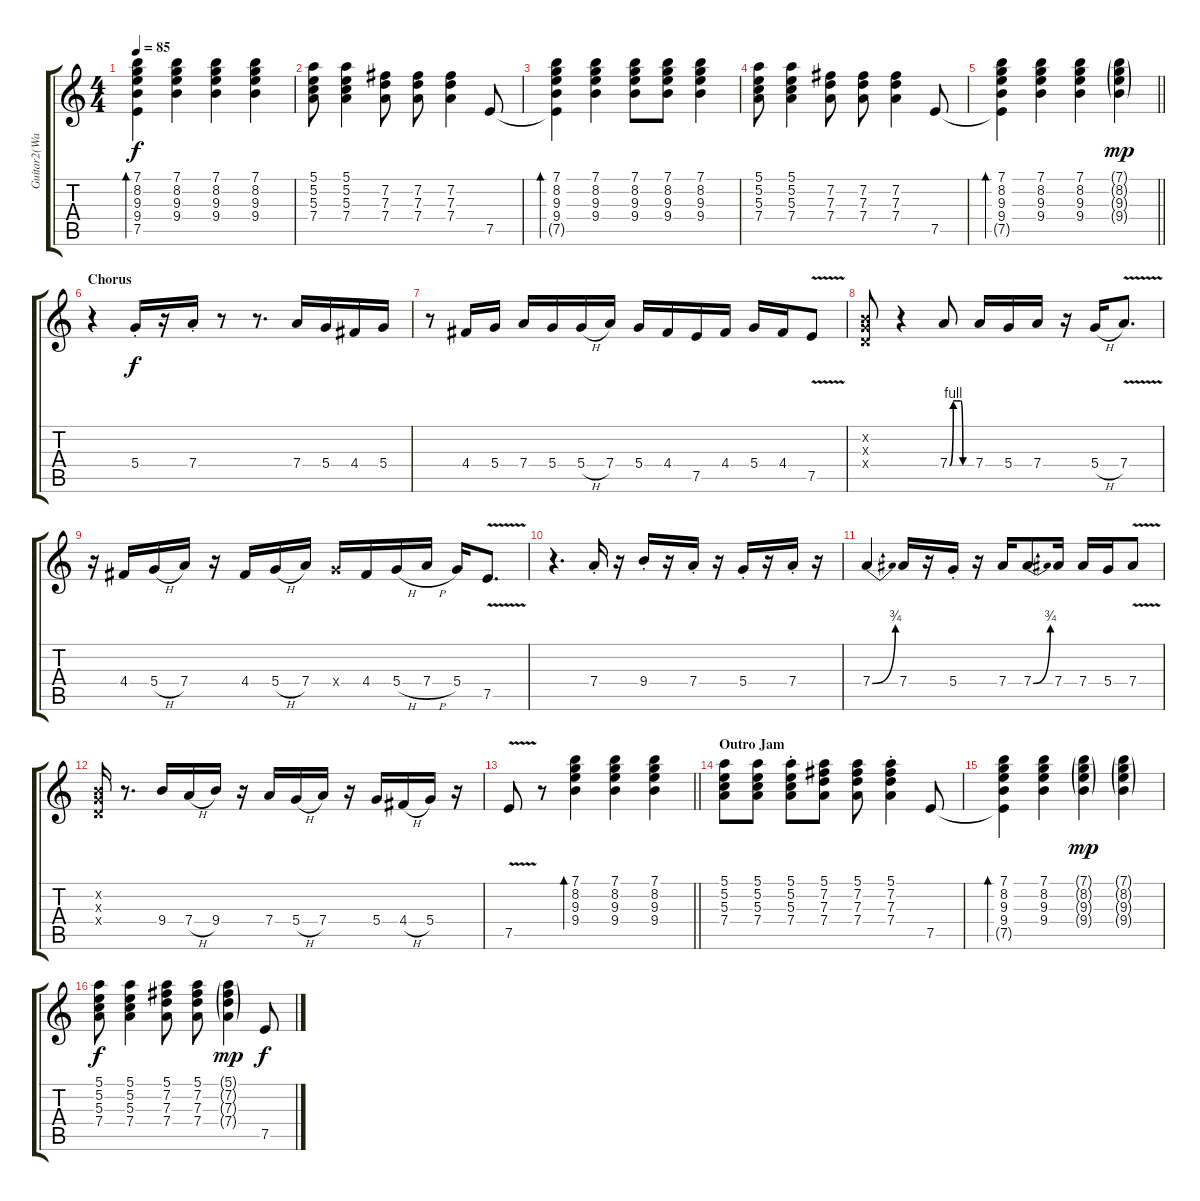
\track ("Guitar2(WahWah)" "Guitar2(Wa") {instrument overdrivenguitar}
\staff {score tabs}
\tuning (E4 B3 G3 D3 A2 E2) {hide}
\ts (4 4)
\tempo 85
\clef g2
\ks c
(7.1 8.2 9.3 9.4 7.5{t}).4{bd 120 dy f} (7.1 8.2 9.3 9.4).4 (7.1 8.2 9.3 9.4).4 (7.1 8.2 9.3 9.4).4 |
(5.1 5.2 5.3 7.4).8 (5.1 5.2 5.3 7.4).4 (7.2 7.3 7.4).8 (7.2 7.3 7.4).8 (7.2 7.3 7.4).4 7.5.8 |
(7.1 8.2 9.3 9.4 7.5{t}).4{bd 120} (7.1 8.2 9.3 9.4).4 (7.1 8.2 9.3 9.4).8 (7.1 8.2 9.3 9.4).8 (7.1 8.2 9.3 9.4).4 |
(5.1 5.2 5.3 7.4).8 (5.1 5.2 5.3 7.4).4 (7.2 7.3 7.4).8 (7.2 7.3 7.4).8 (7.2 7.3 7.4).4 7.5.8 |
\barLineRight lightlight
(7.1 8.2 9.3 9.4 7.5{t}).4{bd 120} (7.1 8.2 9.3 9.4).4 (7.1 8.2 9.3 9.4).4 (7.1{g} 8.2{g} 9.3{g} 9.4{g}).4{dy mp} |
\section ("" "Chorus")
r.4 5.4{st}.16{dy f} r.16 7.4{st}.16 r.8 r.8{d} 7.4.16 5.4.16 4.4.16 5.4.16 |
r.8 4.4.16 5.4.16 7.4.16 5.4.16 5.4{h}.16 7.4.16 5.4.16 4.4.16 7.5.16 4.4.16 5.4.16 4.4.16 7.5{v}.8 |
(0.2{x} 0.3{x} 0.4{x}).8 r.4 7.4{be (custom 0 0 10 4 20 4 30 4 36 0 42 0 51 0 60 0)}.8 7.4.16 5.4.16 7.4.16 r.16 5.4{h}.16 7.4{v}.8{d} |
r.16 4.4.16 5.4{h}.16 7.4.16 r.16 4.4.16 5.4{h}.16 7.4.16 5.4{x}.16 4.4.16 5.4{h}.16 7.4{h}.16 5.4.16 7.5{v}.8{d} |
r.4{d} 7.4{st}.16 r.16 9.4{st}.16 r.16 7.4{st}.16 r.16 5.4{st}.16 r.16 7.4{st}.16 r.16 |
7.4{be (bend 0 0 60 3)}.4 7.4.16 r.16 5.4{st}.16 r.16 7.4.16 7.4{be (bend 0 0 60 3)}.8 7.4.16 7.4.16 5.4.16 7.4{v}.8 |
(0.2{x} 0.3{x} 0.4{x}).16 r.8{d} 9.4.16 7.4{h}.16 9.4.16 r.16 7.4.16 5.4{h}.16 7.4.16 r.16 5.4.16 4.4{h}.16 5.4.16 r.16 |
\barLineRight lightlight
7.5{v}.8 r.8 (7.1 8.2 9.3 9.4).4{bd 120} (7.1 8.2 9.3 9.4).4 (7.1 8.2 9.3 9.4).4 |
\section ("" "Outro Jam")
(5.1 5.2 5.3 7.4).8 (5.1 5.2 5.3 7.4).8 (5.1{st} 5.2{st} 5.3{st} 7.4{st}).8 (5.1 7.2 7.3 7.4).8 (5.1 7.2 7.3 7.4).8 (5.1{st} 7.2{st} 7.3{st} 7.4{st}).4 7.5.8 |
(7.1 8.2 9.3 9.4 7.5{t}).4{bd 120} (7.1 8.2 9.3 9.4).4 (7.1{g} 8.2{g} 9.3{g} 9.4{g}).4{dy mp} (7.1{g} 8.2{g} 9.3{g} 9.4{g}).4 |
(5.1 5.2 5.3 7.4).8{dy f} (5.1 5.2 5.3 7.4).4 (5.1 7.2 7.3 7.4).8 (5.1 7.2 7.3 7.4).8 (5.1{g} 7.2{g} 7.3{g} 7.4{g}).4{dy mp} 7.5.8{dy f}
